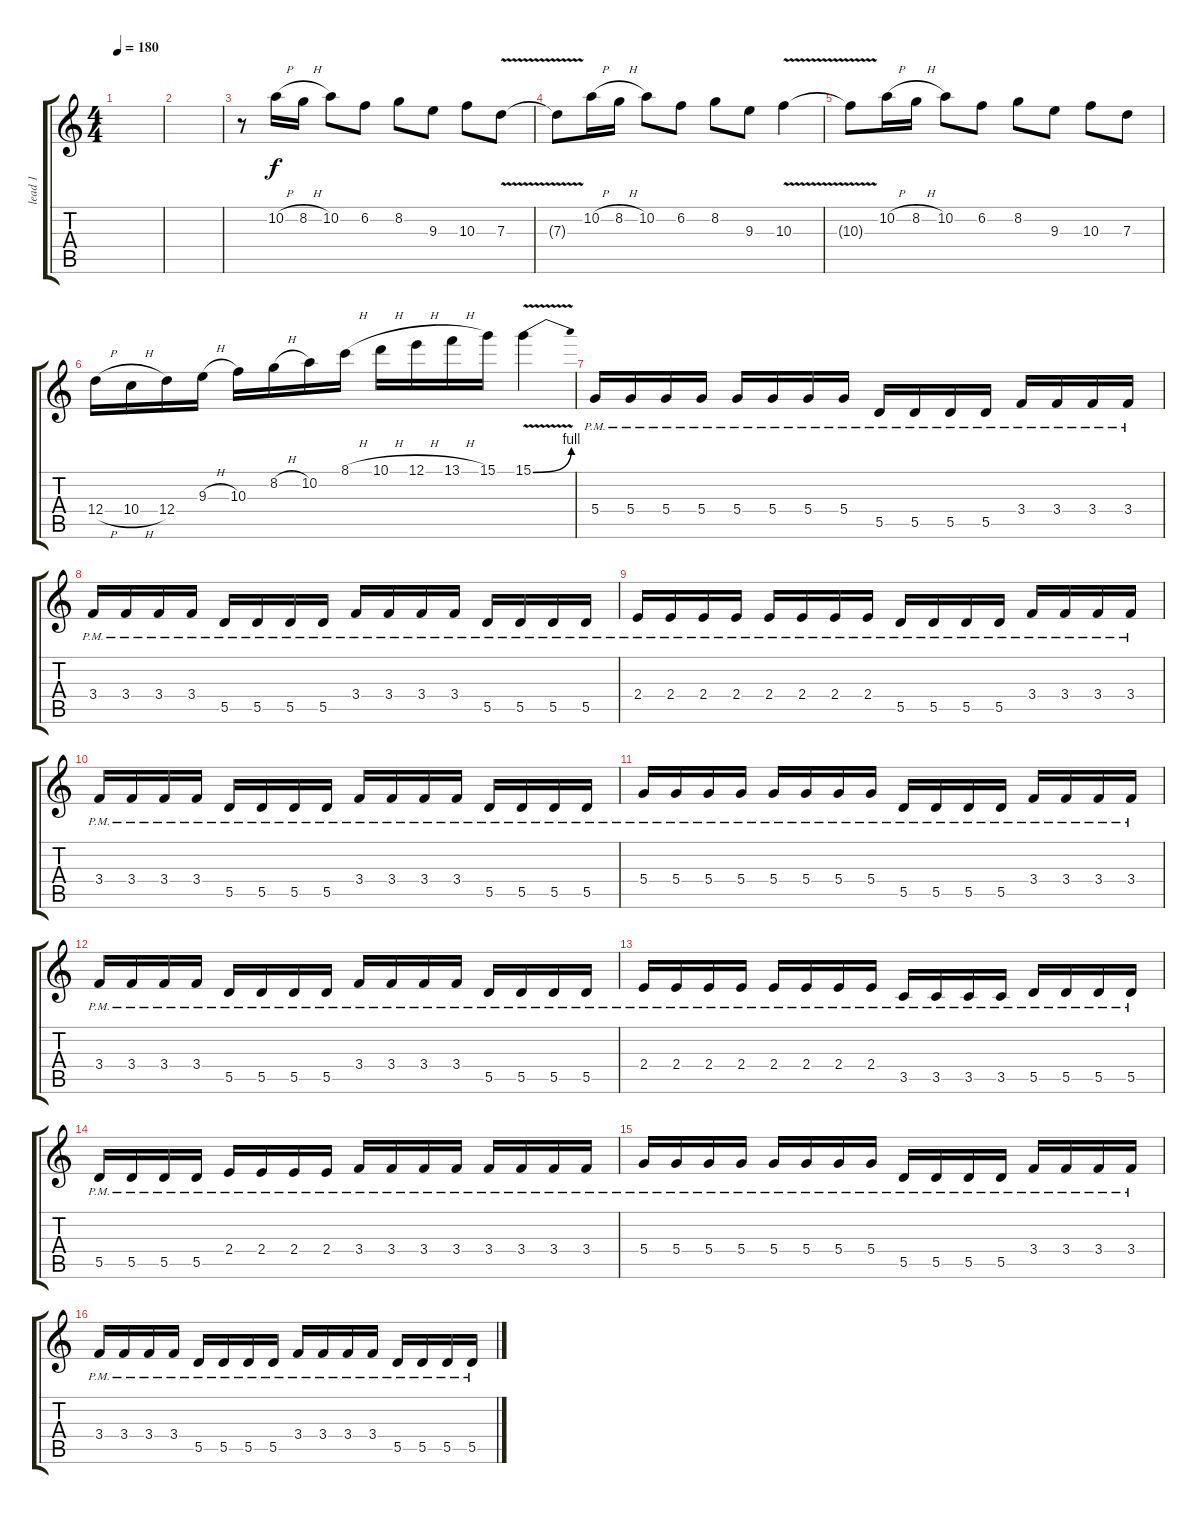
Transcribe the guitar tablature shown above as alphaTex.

\track ("lead 1" "lead 1") {instrument distortionguitar}
\staff {score tabs}
\tuning (E4 B3 G3 D3 A2 D2) {hide}
\ts (4 4)
\tempo 180
\clef g2
\ks c
|
|
r.8 10.2{h}.16 8.2{h}.16 10.2.8 6.2.8 8.2.8 9.3.8 10.3.8 7.3{v}.8 |
7.3{t}.8 10.2{h}.16 8.2{h}.16 10.2.8 6.2.8 8.2.8 9.3.8 10.3{v}.4 |
10.3{t}.8 10.2{h}.16 8.2{h}.16 10.2.8 6.2.8 8.2.8 9.3.8 10.3.8 7.3.8 |
12.4{h}.16 10.4{h}.16 12.4.16 9.3{h}.16 10.3.16 8.2{h}.16 10.2.16 8.1{h}.16 10.1{h}.16 12.1{h}.16 13.1{h}.16 15.1.16 15.1{be (bend 0 0 60 4) v}.4 |
5.4{pm}.16{volume 8 instrument overdrivenguitar} 5.4{pm}.16 5.4{pm}.16 5.4{pm}.16 5.4{pm}.16 5.4{pm}.16 5.4{pm}.16 5.4{pm}.16 5.5{pm}.16 5.5{pm}.16 5.5{pm}.16 5.5{pm}.16 3.4{pm}.16 3.4{pm}.16 3.4{pm}.16 3.4{pm}.16 |
3.4{pm}.16 3.4{pm}.16 3.4{pm}.16 3.4{pm}.16 5.5{pm}.16 5.5{pm}.16 5.5{pm}.16 5.5{pm}.16 3.4{pm}.16 3.4{pm}.16 3.4{pm}.16 3.4{pm}.16 5.5{pm}.16 5.5{pm}.16 5.5{pm}.16 5.5{pm}.16 |
2.4{pm}.16 2.4{pm}.16 2.4{pm}.16 2.4{pm}.16 2.4{pm}.16 2.4{pm}.16 2.4{pm}.16 2.4{pm}.16 5.5{pm}.16 5.5{pm}.16 5.5{pm}.16 5.5{pm}.16 3.4{pm}.16 3.4{pm}.16 3.4{pm}.16 3.4{pm}.16 |
3.4{pm}.16 3.4{pm}.16 3.4{pm}.16 3.4{pm}.16 5.5{pm}.16 5.5{pm}.16 5.5{pm}.16 5.5{pm}.16 3.4{pm}.16 3.4{pm}.16 3.4{pm}.16 3.4{pm}.16 5.5{pm}.16 5.5{pm}.16 5.5{pm}.16 5.5{pm}.16 |
5.4{pm}.16 5.4{pm}.16 5.4{pm}.16 5.4{pm}.16 5.4{pm}.16 5.4{pm}.16 5.4{pm}.16 5.4{pm}.16 5.5{pm}.16 5.5{pm}.16 5.5{pm}.16 5.5{pm}.16 3.4{pm}.16 3.4{pm}.16 3.4{pm}.16 3.4{pm}.16 |
3.4{pm}.16 3.4{pm}.16 3.4{pm}.16 3.4{pm}.16 5.5{pm}.16 5.5{pm}.16 5.5{pm}.16 5.5{pm}.16 3.4{pm}.16 3.4{pm}.16 3.4{pm}.16 3.4{pm}.16 5.5{pm}.16 5.5{pm}.16 5.5{pm}.16 5.5{pm}.16 |
2.4{pm}.16 2.4{pm}.16 2.4{pm}.16 2.4{pm}.16 2.4{pm}.16 2.4{pm}.16 2.4{pm}.16 2.4{pm}.16 3.5{pm}.16 3.5{pm}.16 3.5{pm}.16 3.5{pm}.16 5.5{pm}.16 5.5{pm}.16 5.5{pm}.16 5.5{pm}.16 |
5.5{pm}.16 5.5{pm}.16 5.5{pm}.16 5.5{pm}.16 2.4{pm}.16 2.4{pm}.16 2.4{pm}.16 2.4{pm}.16 3.4{pm}.16 3.4{pm}.16 3.4{pm}.16 3.4{pm}.16 3.4{pm}.16 3.4{pm}.16 3.4{pm}.16 3.4{pm}.16 |
5.4{pm}.16{volume 8 instrument overdrivenguitar} 5.4{pm}.16 5.4{pm}.16 5.4{pm}.16 5.4{pm}.16 5.4{pm}.16 5.4{pm}.16 5.4{pm}.16 5.5{pm}.16 5.5{pm}.16 5.5{pm}.16 5.5{pm}.16 3.4{pm}.16 3.4{pm}.16 3.4{pm}.16 3.4{pm}.16 |
3.4{pm}.16 3.4{pm}.16 3.4{pm}.16 3.4{pm}.16 5.5{pm}.16 5.5{pm}.16 5.5{pm}.16 5.5{pm}.16 3.4{pm}.16 3.4{pm}.16 3.4{pm}.16 3.4{pm}.16 5.5{pm}.16 5.5{pm}.16 5.5{pm}.16 5.5{pm}.16
